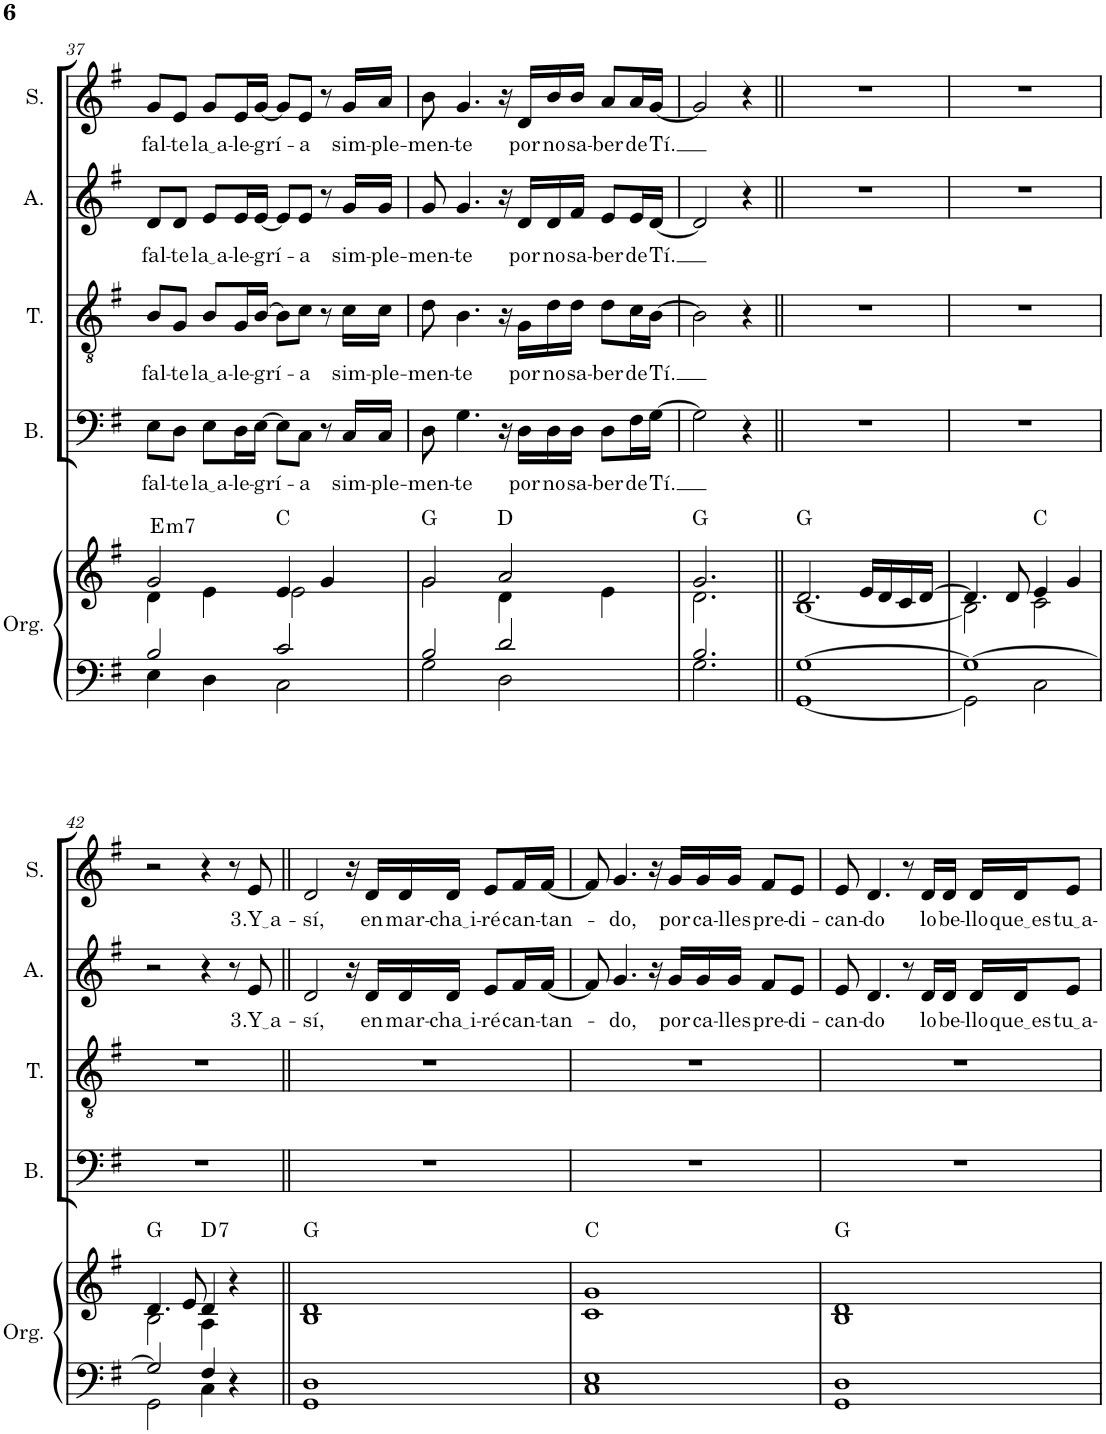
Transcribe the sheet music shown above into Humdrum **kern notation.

**kern	**kern	**harte	**kern	**text	**kern	**text	**kern	**text	**kern	**text
*part5	*part5	*part5	*part4	*part4	*part3	*part3	*part2	*part2	*part1	*part1
*staff6	*staff5	*	*staff4	*staff4	*staff3	*staff3	*staff2	*staff2	*staff1	*staff1
*I"Órgano	*	*	*I"Bajo	*	*I"Tenor	*	*I"Alto	*	*I"Soprano	*
*	*	*	*I'B.	*	*I'T.	*	*I'A.	*	*I'S.	*
!!LO:PB:g=z
*clefF4	*clefG2	*	*clefF4	*	*clefGv2	*	*clefG2	*	*clefG2	*
*k[f#]	*k[f#]	*	*k[f#]	*	*k[f#]	*	*k[f#]	*	*k[f#]	*
*M4/4	*M4/4	*	*M4/4	*	*M4/4	*	*M4/4	*	*M4/4	*
=37	=37	=37	=37	=37	=37	=37	=37	=37	=37	=37
*^	*^	*	*	*	*	*	*	*	*	*
!	!	!	!	!LO:H:kt=m7	!	!LO:LY:b	!	!LO:LY:b	!	!LO:LY:b	!	!LO:LY:b
2B/	4E\	2g/	4d\	E:min7	8E\L	fal-	8B/L	fal-	8d/L	fal-	8g/L	fal-
!	!	!	!	!	!	!LO:LY:b	!	!LO:LY:b	!	!LO:LY:b	!	!LO:LY:b
.	.	.	.	.	8D\J	-te	8G/J	-te	8d/J	-te	8e/J	-te
!	!	!	!	!	!	!LO:LY:b	!	!LO:LY:b	!	!LO:LY:b	!	!LO:LY:b
.	4D\	.	4e\	.	8E\L	la a	8B/L	la a	8e/L	la a	8g/L	la a
!	!	!	!	!	!	!LO:LY:b	!	!LO:LY:b	!	!LO:LY:b	!	!LO:LY:b
.	.	.	.	.	16D\L	-le-	16G/L	-le-	16e/L	-le-	16e/L	-le-
!	!	!	!	!	!	!LO:LY:b	!	!LO:LY:b	!	!LO:LY:b	!	!LO:LY:b
.	.	.	.	.	[16E\JJ	-grí-	[16B/JJ	-grí-	[16e/JJ	-grí-	[16g/JJ	-grí-
2c/	2C\	4e/	2e\	C:maj	8E\L]	.	8B\L]	.	8e/L]	.	8g/L]	.
!	!	!	!	!	!	!LO:LY:b	!	!LO:LY:b	!	!LO:LY:b	!	!LO:LY:b
.	.	.	.	.	8C\J	-a	8c\J	-a	8e/J	-a	8e/J	-a
.	.	4g/	.	.	8r	.	8r	.	8r	.	8r	.
!	!	!	!	!	!	!LO:LY:b	!	!LO:LY:b	!	!LO:LY:b	!	!LO:LY:b
.	.	.	.	.	16C/LL	sim-	16c\LL	sim-	16g/LL	sim-	16g/LL	sim-
!	!	!	!	!	!	!LO:LY:b	!	!LO:LY:b	!	!LO:LY:b	!	!LO:LY:b
.	.	.	.	.	16C/JJ	-ple-	16c\JJ	-ple-	16g/JJ	-ple-	16a/JJ	-ple-
=38	=38	=38	=38	=38	=38	=38	=38	=38	=38	=38	=38	=38
!	!	!	!	!	!	!LO:LY:b	!	!LO:LY:b	!	!LO:LY:b	!	!LO:LY:b
2B/	2G\	2g/	2g\	G:maj	8D\	-men-	8d\	-men-	8g/	-men-	8b\	-men-
!	!	!	!	!	!	!LO:LY:b	!	!LO:LY:b	!	!LO:LY:b	!	!LO:LY:b
.	.	.	.	.	4.G\	-te	4.B\	-te	4.g/	-te	4.g/	-te
2d/	2D\	2a/	4d\	D:maj	16r	.	16r	.	16r	.	16r	.
!	!	!	!	!	!	!LO:LY:b	!	!LO:LY:b	!	!LO:LY:b	!	!LO:LY:b
.	.	.	.	.	16D\LL	por	16G\LL	por	16d/LL	por	16d/LL	por
!	!	!	!	!	!	!LO:LY:b	!	!LO:LY:b	!	!LO:LY:b	!	!LO:LY:b
.	.	.	.	.	16D\	no	16d\	no	16d/	no	16b/	no
!	!	!	!	!	!	!LO:LY:b	!	!LO:LY:b	!	!LO:LY:b	!	!LO:LY:b
.	.	.	.	.	16D\JJ	sa-	16d\JJ	sa-	16f#/JJ	sa-	16b/JJ	sa-
!	!	!	!	!	!	!LO:LY:b	!	!LO:LY:b	!	!LO:LY:b	!	!LO:LY:b
.	.	.	4e\	.	8D\L	-ber	8d\L	-ber	8e/L	-ber	8a/L	-ber
!	!	!	!	!	!	!LO:LY:b	!	!LO:LY:b	!	!LO:LY:b	!	!LO:LY:b
.	.	.	.	.	16F#\L	de	16c\L	de	16e/L	de	16a/L	de
!	!	!	!	!	!	!LO:LY:b	!	!LO:LY:b	!	!LO:LY:b	!	!LO:LY:b
.	.	.	.	.	[16G\JJ	Tí.	[16B\JJ	Tí.	[16d/JJ	Tí.	[16g/JJ	Tí.
=39	=39	=39	=39	=39	=39	=39	=39	=39	=39	=39	=39	=39
2.B/	2.G\	2.g/	2.d\	G:maj	2G\]	.	2B\]	.	2d/]	.	2g/]	.
.	.	.	.	.	4r	.	4r	.	4r	.	4r	.
=40||	=40||	=40||	=40||	=40||	=40||	=40||	=40||	=40||	=40||	=40||	=40||	=40||
[1G	[1GG	2.d/	[1B	G:maj	1r	.	1r	.	1r	.	1r	.
.	.	16e/LL	.	.	.	.	.	.	.	.	.	.
.	.	16d/	.	.	.	.	.	.	.	.	.	.
.	.	16c/	.	.	.	.	.	.	.	.	.	.
.	.	[16d/JJ	.	.	.	.	.	.	.	.	.	.
=41	=41	=41	=41	=41	=41	=41	=41	=41	=41	=41	=41	=41
1G_	2GG\]	4.d/]	2B\]	.	1r	.	1r	.	1r	.	1r	.
.	.	8d/	.	.	.	.	.	.	.	.	.	.
.	2C\	4e/	2c\	C:maj	.	.	.	.	.	.	.	.
.	.	4g/	.	.	.	.	.	.	.	.	.	.
!!LO:LB:g=z
=42	=42	=42	=42	=42	=42	=42	=42	=42	=42	=42	=42	=42
2G/]	2GG\	4.d/	2B\	G:maj	1r	.	1r	.	2r	.	2r	.
.	.	8e/	.	.	.	.	.	.	.	.	.	.
!	!	!	!	!LO:H:kt=7	!	!	!	!	!	!	!	!
4F#/	4C\	4d/	4A\	D:7	.	.	.	.	4r	.	4r	.
4r	4ryy	4r	4ryy	.	.	.	.	.	8r	.	8r	.
!	!	!	!	!	!	!	!	!	!	!LO:LY:b	!	!LO:LY:b
.	.	.	.	.	.	.	.	.	8e/	3.Y a	8e/	3.Y a
=43||	=43||	=43||	=43||	=43||	=43||	=43||	=43||	=43||	=43||	=43||	=43||	=43||
!	!	!	!	!	!	!	!	!	!	!LO:LY:b	!	!LO:LY:b
1D	1GG	1d	1B	G:maj	1r	.	1r	.	2d/	-sí,	2d/	-sí,
.	.	.	.	.	.	.	.	.	16r	.	16r	.
!	!	!	!	!	!	!	!	!	!	!LO:LY:b	!	!LO:LY:b
.	.	.	.	.	.	.	.	.	16d/LL	en	16d/LL	en
!	!	!	!	!	!	!	!	!	!	!LO:LY:b	!	!LO:LY:b
.	.	.	.	.	.	.	.	.	16d/	mar-	16d/	mar-
!	!	!	!	!	!	!	!	!	!	!LO:LY:b	!	!LO:LY:b
.	.	.	.	.	.	.	.	.	16d/JJ	cha i	16d/JJ	cha i
!	!	!	!	!	!	!	!	!	!	!LO:LY:b	!	!LO:LY:b
.	.	.	.	.	.	.	.	.	8e/L	-ré	8e/L	-ré
!	!	!	!	!	!	!	!	!	!	!LO:LY:b	!	!LO:LY:b
.	.	.	.	.	.	.	.	.	16f#/L	can-	16f#/L	can-
!	!	!	!	!	!	!	!	!	!	!LO:LY:b	!	!LO:LY:b
.	.	.	.	.	.	.	.	.	[16f#/JJ	-tan-	[16f#/JJ	-tan-
=44	=44	=44	=44	=44	=44	=44	=44	=44	=44	=44	=44	=44
1E	1C	1g	1c	C:maj	1r	.	1r	.	8f#/]	.	8f#/]	.
!	!	!	!	!	!	!	!	!	!	!LO:LY:b	!	!LO:LY:b
.	.	.	.	.	.	.	.	.	4.g/	-do,	4.g/	-do,
.	.	.	.	.	.	.	.	.	16r	.	16r	.
!	!	!	!	!	!	!	!	!	!	!LO:LY:b	!	!LO:LY:b
.	.	.	.	.	.	.	.	.	16g/LL	por	16g/LL	por
!	!	!	!	!	!	!	!	!	!	!LO:LY:b	!	!LO:LY:b
.	.	.	.	.	.	.	.	.	16g/	ca-	16g/	ca-
!	!	!	!	!	!	!	!	!	!	!LO:LY:b	!	!LO:LY:b
.	.	.	.	.	.	.	.	.	16g/JJ	-lles	16g/JJ	-lles
!	!	!	!	!	!	!	!	!	!	!LO:LY:b	!	!LO:LY:b
.	.	.	.	.	.	.	.	.	8f#/L	pre-	8f#/L	pre-
!	!	!	!	!	!	!	!	!	!	!LO:LY:b	!	!LO:LY:b
.	.	.	.	.	.	.	.	.	8e/J	-di-	8e/J	-di-
=45	=45	=45	=45	=45	=45	=45	=45	=45	=45	=45	=45	=45
!	!	!	!	!	!	!	!	!	!	!LO:LY:b	!	!LO:LY:b
1D	1GG	1d	1B	G:maj	1r	.	1r	.	8e/	-can-	8e/	-can-
!	!	!	!	!	!	!	!	!	!	!LO:LY:b	!	!LO:LY:b
.	.	.	.	.	.	.	.	.	4.d/	-do	4.d/	-do
.	.	.	.	.	.	.	.	.	8r	.	8r	.
!	!	!	!	!	!	!	!	!	!	!LO:LY:b	!	!LO:LY:b
.	.	.	.	.	.	.	.	.	16d/LL	lo	16d/LL	lo
!	!	!	!	!	!	!	!	!	!	!LO:LY:b	!	!LO:LY:b
.	.	.	.	.	.	.	.	.	16d/JJ	be-	16d/JJ	be-
!	!	!	!	!	!	!	!	!	!	!LO:LY:b	!	!LO:LY:b
.	.	.	.	.	.	.	.	.	16d/LL	-llo	16d/LL	-llo
!	!	!	!	!	!	!	!	!	!	!LO:LY:b	!	!LO:LY:b
.	.	.	.	.	.	.	.	.	16d/J	que es	16d/J	que es
!	!	!	!	!	!	!	!	!	!	!LO:LY:b	!	!LO:LY:b
.	.	.	.	.	.	.	.	.	8e/J	tu a	8e/J	tu a
*v	*v	*	*	*	*	*	*	*	*	*	*	*
*	*v	*v	*	*	*	*	*	*	*	*	*
=	=	=	=	=	=	=	=	=	=	=
*-	*-	*-	*-	*-	*-	*-	*-	*-	*-	*-
